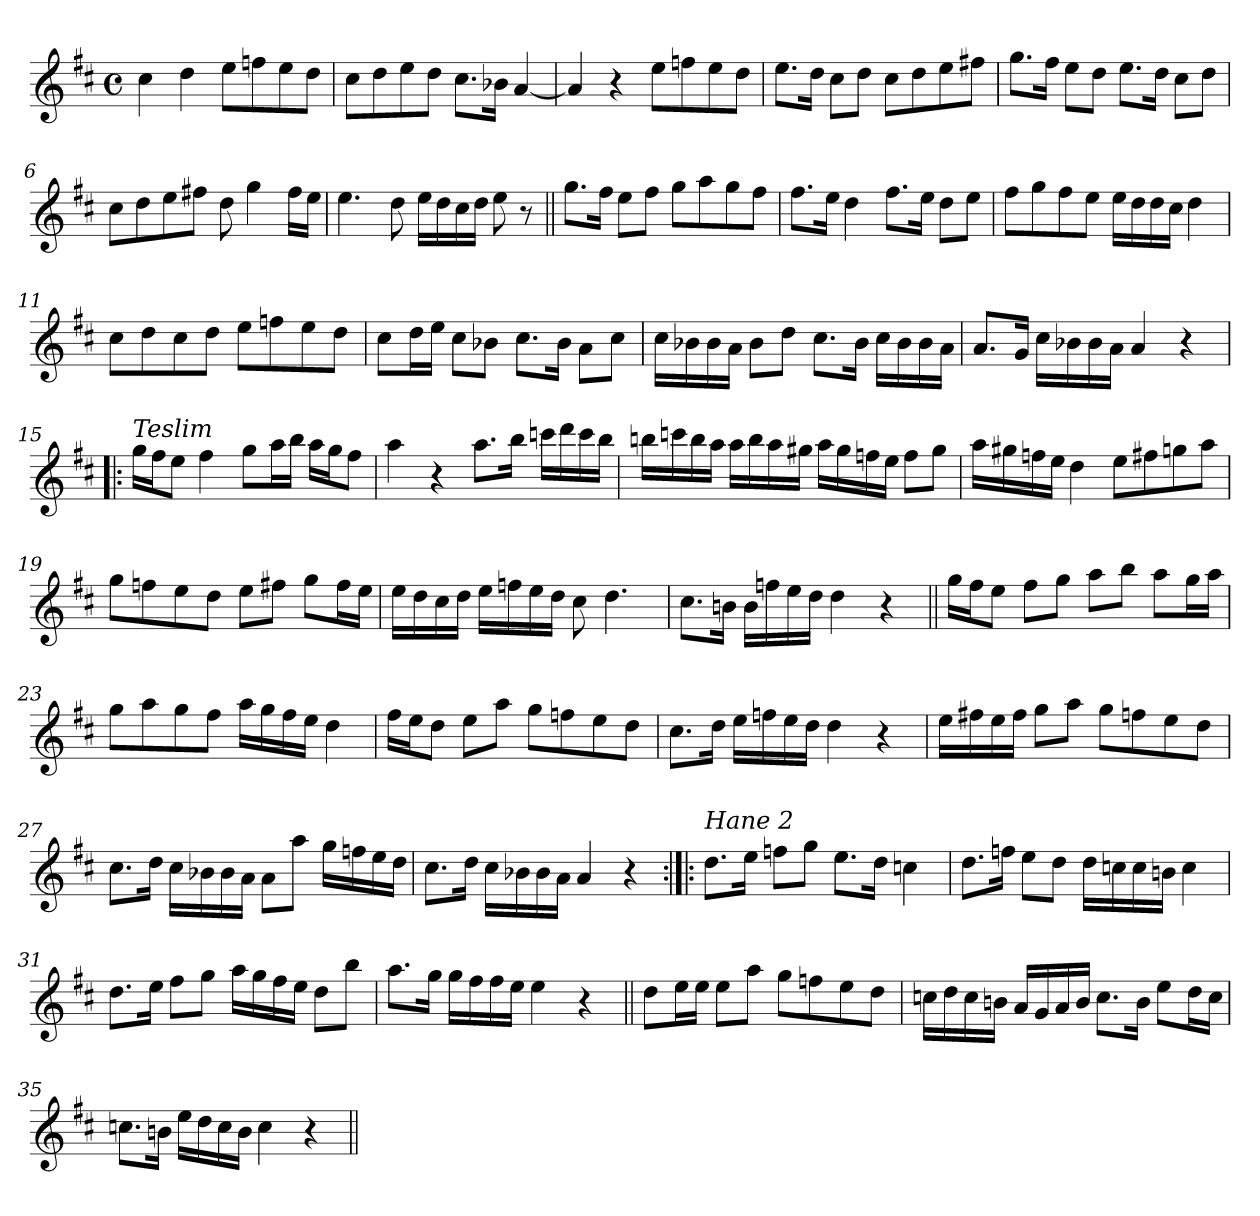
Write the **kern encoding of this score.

**kern
*part1
*staff1
*clefG2
*k[f#c#]
*D:
*M4/4
*met(c)
=1
4cc#\
4dd\
8ee\L
8ffn\
8ee\
8dd\J
=2
8cc#\L
8dd\
8ee\
8dd\J
8.cc#\L
16b-X\Jk
[4a/
=3
4a/]
4r
8ee\L
8ffn\
8ee\
8dd\J
=4
8.ee\L
16dd\Jk
8cc#\L
8dd\J
8cc#\L
8dd\
8ee\
8ff#X\J
!!LO:LB:g=z
=5
8.gg\L
16ff#\Jk
8ee\L
8dd\J
8.ee\L
16dd\Jk
8cc#\L
8dd\J
=6
8cc#\L
8dd\
8ee\
8ff#X\J
8dd\
4gg\
16ff#\LL
16ee\JJ
=7
4.ee\
8dd\
16ee\LL
16dd\
16cc#\
16dd\JJ
8ee\
8r
=8||
8.gg\L
16ff#\Jk
8ee\L
8ff#\J
8gg\L
8aa\
8gg\
8ff#\J
!!LO:LB:g=z
=9
8.ff#\L
16ee\Jk
4dd\
8.ff#\L
16ee\Jk
8dd\L
8ee\J
=10
8ff#\L
8gg\
8ff#\
8ee\J
16ee\LL
16dd\
16dd\
16cc#\JJ
4dd\
=11
8cc#\L
8dd\
8cc#\
8dd\J
8ee\L
8ffn\
8ee\
8dd\J
=12
8cc#\L
16dd\L
16ee\JJ
8cc#\L
8b-X\J
8.cc#\L
16b-\Jk
8a\L
8cc#\J
!!LO:LB:g=z
=13
16cc#\LL
16b-X\
16b-\
16a\JJ
8b-\L
8dd\J
8.cc#\L
16b-\Jk
16cc#\LL
16b-\
16b-\
16a\JJ
=14
8.a/L
16g/Jk
16cc#\LL
16b-X\
16b-\
16a\JJ
4a/
4r
=15!|:
!LO:TX:a:i:t=Teslim
16gg\LL
16ff#\J
8ee\J
4ff#\
8gg\L
16aa\L
16bb\JJ
16aa\LL
16gg\J
8ff#\J
=16
4aa\
4r
8.aa\L
16bb\Jk
16cccn\LL
16ddd\
16ccc\
16bb\JJ
!!LO:LB:g=z
=17
16bbn\LL
16cccn\
16bb\
16aa\JJ
16aa\LL
16bb\
16aa\
16gg#X\JJ
16aa\LL
16gg#\
16ffn\
16ee\JJ
8ff\L
8gg#\J
=18
16aa\LL
16gg#X\
16ffn\
16ee\JJ
4dd\
8ee\L
8ff#X\
8ggn\
8aa\J
=19
8gg\L
8ffn\
8ee\
8dd\J
8ee\L
8ff#X\J
8gg\L
16ff#\L
16ee\JJ
!!LO:LB:g=z
=20
16ee\LL
16dd\
16cc#\
16dd\JJ
16ee\LL
16ffn\
16ee\
16dd\JJ
8cc#\
4.dd\
=21
8.cc#\L
16bn\Jk
16b\LL
16ffn\
16ee\
16dd\JJ
4dd\
4r
=22||
16gg\LL
16ff#\J
8ee\J
8ff#\L
8gg\J
8aa\L
8bb\J
8aa\L
16gg\L
16aa\JJ
=23
8gg\L
8aa\
8gg\
8ff#\J
16aa\LL
16gg\
16ff#\
16ee\JJ
4dd\
!!LO:LB:g=z
=24
16ff#\LL
16ee\J
8dd\J
8ee\L
8aa\J
8gg\L
8ffn\
8ee\
8dd\J
=25
8.cc#\L
16dd\Jk
16ee\LL
16ffn\
16ee\
16dd\JJ
4dd\
4r
=26
16ee\LL
16ff#X\
16ee\
16ff#\JJ
8gg\L
8aa\J
8gg\L
8ffn\
8ee\
8dd\J
=27
8.cc#\L
16dd\Jk
16cc#\LL
16b-X\
16b-\
16a\JJ
8a\L
8aa\J
16gg\LL
16ffn\
16ee\
16dd\JJ
!!LO:LB:g=z
=28
8.cc#\L
16dd\Jk
16cc#\LL
16b-X\
16b-\
16a\JJ
4a/
4r
=29:|!|:
!LO:TX:a:i:t=Hane 2
8.dd\L
16ee\Jk
8ffn\L
8gg\J
8.ee\L
16dd\Jk
4ccn\
=30
8.dd\L
16ffn\Jk
8ee\L
8dd\J
16dd\LL
16ccn\
16cc\
16bn\JJ
4cc\
!!LO:LB:g=z
=31
8.dd\L
16ee\Jk
8ff#\L
8gg\J
16aa\LL
16gg\
16ff#\
16ee\JJ
8dd\L
8bb\J
=32
8.aa\L
16gg\Jk
16gg\LL
16ff#\
16ff#\
16ee\JJ
4ee\
4r
=33||
8dd\L
16ee\L
16ee\JJ
8ee\L
8aa\J
8gg\L
8ffn\
8ee\
8dd\J
!!LO:PB:g=z
=34
16ccn\LL
16dd\
16cc\
16bn\JJ
16a/LL
16g/
16a/
16b/JJ
8.cc\L
16b\Jk
8ee\L
16dd\L
16cc\JJ
=35
8.ccn\L
16bn\Jk
16ee\LL
16dd\
16cc\
16b\JJ
4cc\
4r
=||
*-
